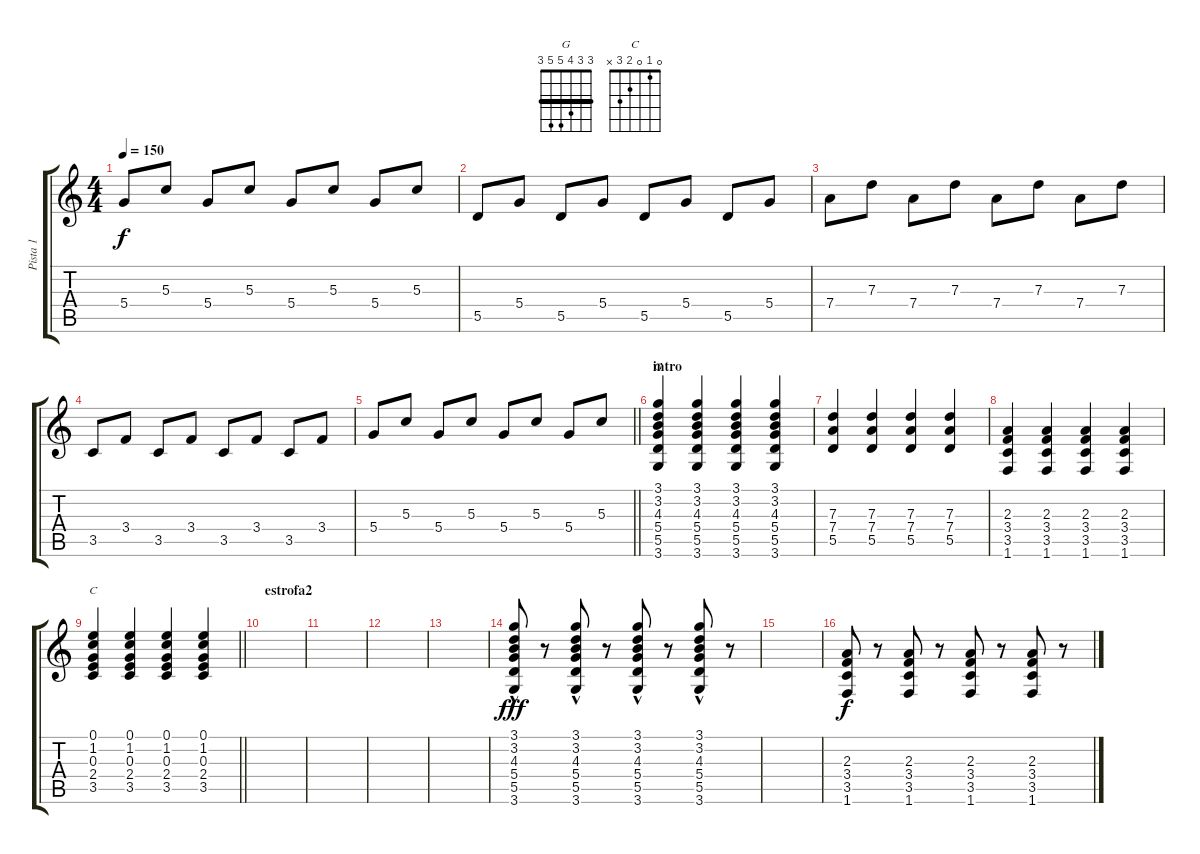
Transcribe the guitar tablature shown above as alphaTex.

\track ("Pista 1" "Pista 1") {instrument overdrivenguitar}
\staff {score tabs}
\tuning (E4 B3 G3 D3 A2 E2) {hide}
\chord ("G" 3 3 4 5 5 3) {barre 3}
\chord ("C" 0 1 0 2 3 x)
\ts (4 4)
\tempo 150
\clef g2
\ks c
5.4.8{dy f} 5.3.8 5.4.8 5.3.8 5.4.8 5.3.8 5.4.8 5.3.8 |
5.5.8 5.4.8 5.5.8 5.4.8 5.5.8 5.4.8 5.5.8 5.4.8 |
7.4.8 7.3.8 7.4.8 7.3.8 7.4.8 7.3.8 7.4.8 7.3.8 |
3.5.8 3.4.8 3.5.8 3.4.8 3.5.8 3.4.8 3.5.8 3.4.8 |
\barLineRight lightlight
5.4.8 5.3.8 5.4.8 5.3.8 5.4.8 5.3.8 5.4.8 5.3.8 |
\section ("" "intro")
(3.1 3.2 4.3 5.4 5.5 3.6).4{ch "G"} (3.1 3.2 4.3 5.4 5.5 3.6).4 (3.1 3.2 4.3 5.4 5.5 3.6).4 (3.1 3.2 4.3 5.4 5.5 3.6).4 |
(7.3 7.4 5.5).4 (7.3 7.4 5.5).4 (7.3 7.4 5.5).4 (7.3 7.4 5.5).4 |
(2.3 3.4 3.5 1.6).4 (2.3 3.4 3.5 1.6).4 (2.3 3.4 3.5 1.6).4 (2.3 3.4 3.5 1.6).4 |
\barLineRight lightlight
(0.1 1.2 0.3 2.4 3.5).4{ch "C"} (0.1 1.2 0.3 2.4 3.5).4 (0.1 1.2 0.3 2.4 3.5).4 (0.1 1.2 0.3 2.4 3.5).4 |
\section ("" "estrofa2")
|
|
|
|
(3.1{hac} 3.2{hac} 4.3{hac} 5.4{hac} 5.5{hac} 3.6{hac}).8{dy fff} r.8 (3.1{hac} 3.2{hac} 4.3{hac} 5.4{hac} 5.5{hac} 3.6{hac}).8 r.8 (3.1{hac} 3.2{hac} 4.3{hac} 5.4{hac} 5.5{hac} 3.6{hac}).8 r.8 (3.1{hac} 3.2{hac} 4.3{hac} 5.4{hac} 5.5{hac} 3.6{hac}).8 r.8 |
|
(2.3 3.4 3.5 1.6).8{dy f} r.8 (2.3 3.4 3.5 1.6).8 r.8 (2.3 3.4 3.5 1.6).8 r.8 (2.3 3.4 3.5 1.6).8 r.8
